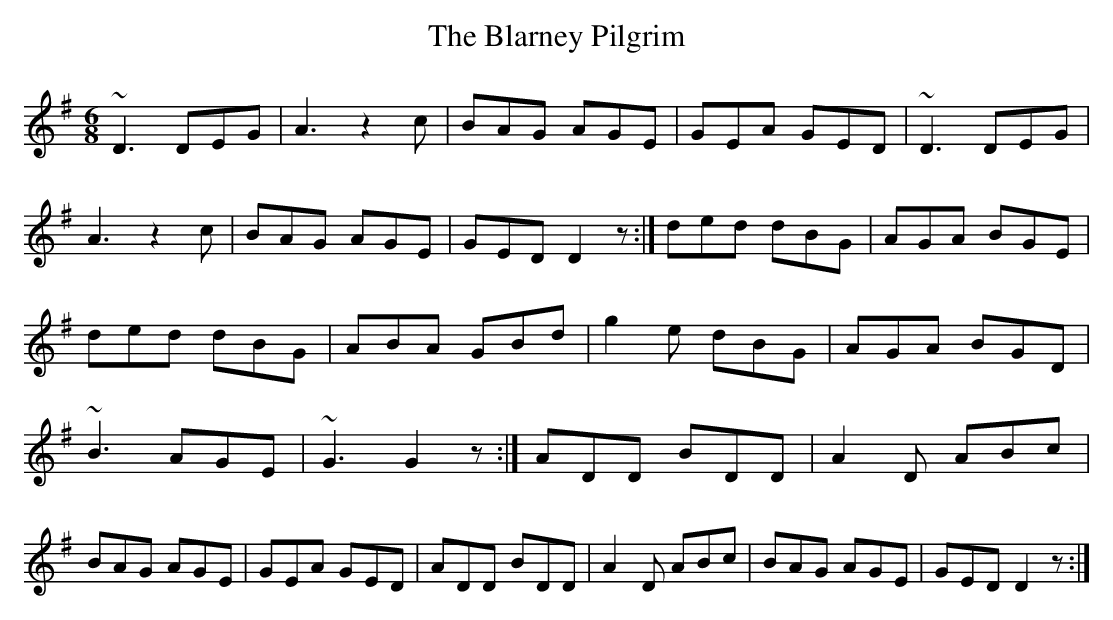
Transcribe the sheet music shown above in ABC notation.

X:1
T:Blarney Pilgrim, The
M:6/8
K:G
~D3 DEG|A3 z2 c|BAG AGE|GEA GED|~D3 DEG|A3 z2 c |BAG AGE|GED D2z:|\
ded dBG|AGA BGE|ded dBG|ABA GBd|g2e dBG|AGA BGD|~B3 AGE|~G3 G2 z:|\
ADD BDD|A2D ABc|BAG AGE|GEA GED|ADD BDD|A2D ABc|BAG AGE|GED D2 z:|
